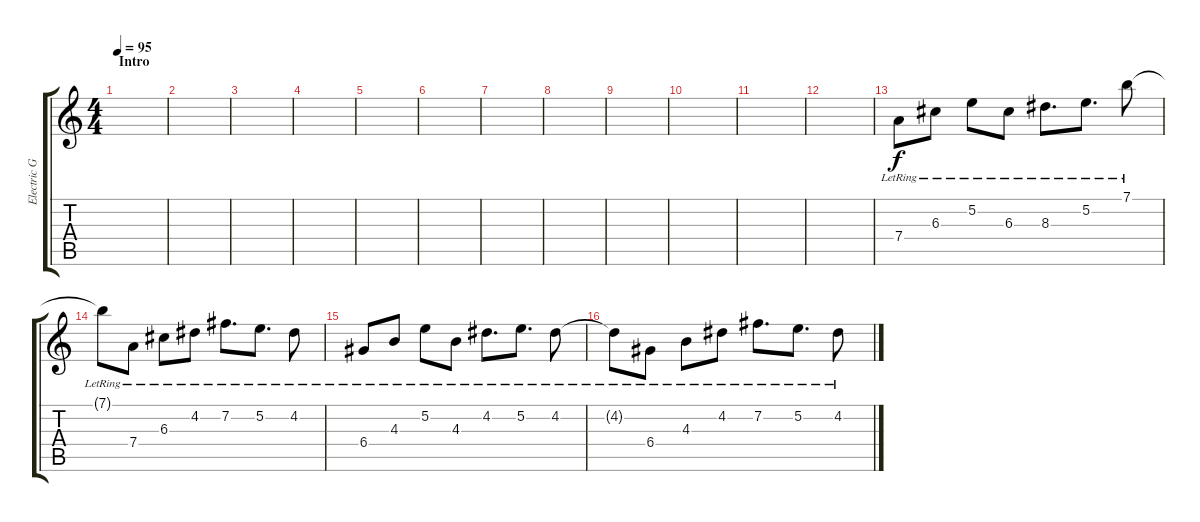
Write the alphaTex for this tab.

\track ("Electric Guitar" "Electric G") {instrument overdrivenguitar}
\staff {score tabs}
\tuning (E4 B3 G3 D3 A2 E2) {hide}
\ts (4 4)
\section ("" "Intro")
\tempo 95
\clef g2
\ks c
|
|
|
|
|
|
|
|
|
|
|
|
7.4{lr}.8 6.3{lr}.8 5.2{lr}.8 6.3{lr}.8 8.3{lr}.8{d} 5.2{lr}.8{d} 7.1{lr}.8 |
7.1{lr t}.8 7.4{lr}.8 6.3{lr}.8 4.2{lr}.8 7.2{lr}.8{d} 5.2{lr}.8{d} 4.2{lr}.8 |
6.4{lr}.8 4.3{lr}.8 5.2{lr}.8 4.3{lr}.8 4.2{lr}.8{d} 5.2{lr}.8{d} 4.2{lr}.8 |
4.2{lr t}.8 6.4{lr}.8 4.3{lr}.8 4.2{lr}.8 7.2{lr}.8{d} 5.2{lr}.8{d} 4.2{lr}.8
